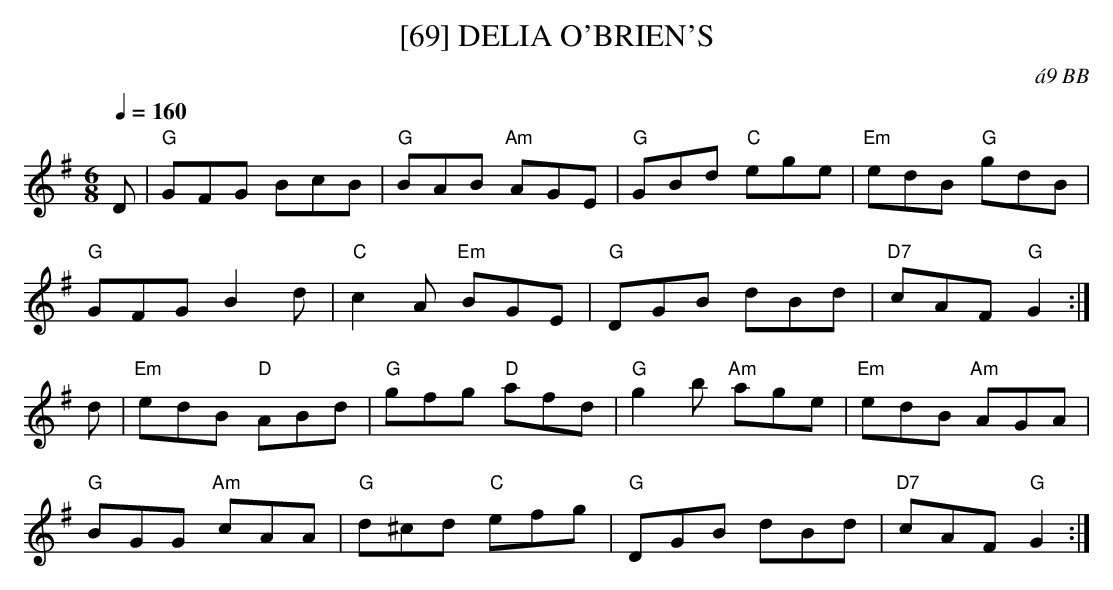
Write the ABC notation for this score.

X:1
T:[69] DELIA O'BRIEN'S
C:\'a9 BB
M:6/8
L:1/8
Q:1/4=160
K:G
D|"G"GFG BcB|"G"BAB "Am"AGE|"G"GBd "C"ege|"Em"edB "G"gdB|
"G"GFG B2 d|"C"c2 A "Em"BGE|"G"DGB dBd|"D7"cAF "G"G2 :|
d|"Em"edB "D"ABd|"G"gfg "D"afd|"G"g2 b "Am"age|"Em"edB "Am"AGA|
"G"BGG "Am"cAA|"G"d^cd "C"efg|"G"DGB dBd|"D7"cAF "G"G2 :|
